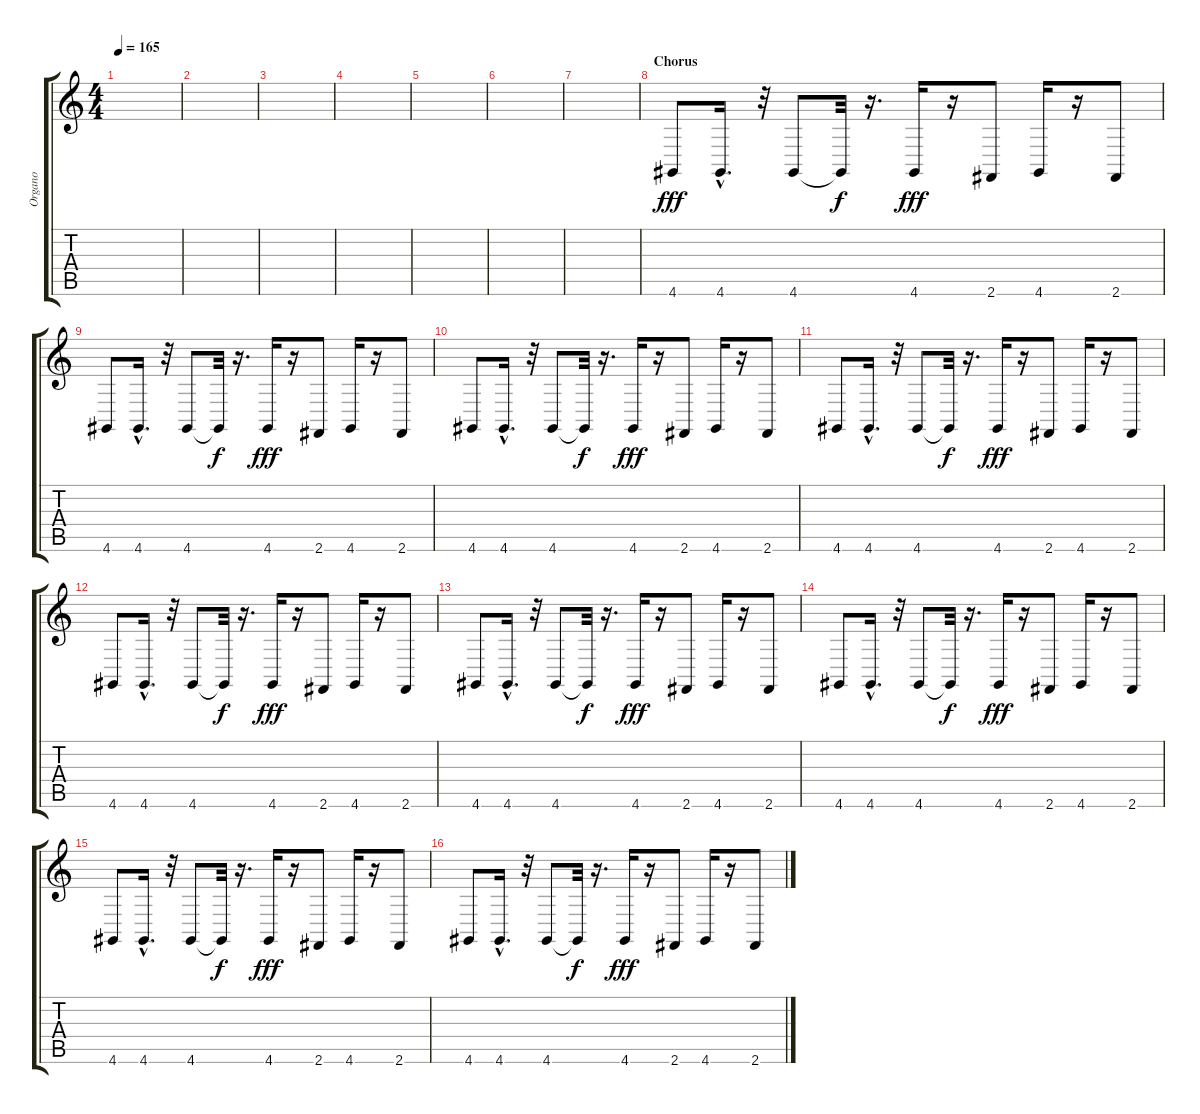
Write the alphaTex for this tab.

\track ("Organo" "Organo") {instrument drawbarorgan}
\staff {score tabs}
\tuning (E4 B3 G3 D3 A2 E2) {hide}
\ts (4 4)
\tempo 165
\clef g2
\ks c
|
|
|
|
|
|
|
\section ("" "Chorus")
4.6.8{dy fff} 4.6{hac}.16{d} r.32 4.6.8 4.6{t}.32{dy f} r.16{d} 4.6.16{dy fff} r.16 2.6.8 4.6.16 r.16 2.6.8 |
4.6.8 4.6{hac}.16{d} r.32 4.6.8 4.6{t}.32{dy f} r.16{d} 4.6.16{dy fff} r.16 2.6.8 4.6.16 r.16 2.6.8 |
4.6.8 4.6{hac}.16{d} r.32 4.6.8 4.6{t}.32{dy f} r.16{d} 4.6.16{dy fff} r.16 2.6.8 4.6.16 r.16 2.6.8 |
4.6.8 4.6{hac}.16{d} r.32 4.6.8 4.6{t}.32{dy f} r.16{d} 4.6.16{dy fff} r.16 2.6.8 4.6.16 r.16 2.6.8 |
4.6.8 4.6{hac}.16{d} r.32 4.6.8 4.6{t}.32{dy f} r.16{d} 4.6.16{dy fff} r.16 2.6.8 4.6.16 r.16 2.6.8 |
4.6.8 4.6{hac}.16{d} r.32 4.6.8 4.6{t}.32{dy f} r.16{d} 4.6.16{dy fff} r.16 2.6.8 4.6.16 r.16 2.6.8 |
4.6.8 4.6{hac}.16{d} r.32 4.6.8 4.6{t}.32{dy f} r.16{d} 4.6.16{dy fff} r.16 2.6.8 4.6.16 r.16 2.6.8 |
4.6.8 4.6{hac}.16{d} r.32 4.6.8 4.6{t}.32{dy f} r.16{d} 4.6.16{dy fff} r.16 2.6.8 4.6.16 r.16 2.6.8 |
4.6.8 4.6{hac}.16{d} r.32 4.6.8 4.6{t}.32{dy f} r.16{d} 4.6.16{dy fff} r.16 2.6.8 4.6.16 r.16 2.6.8
